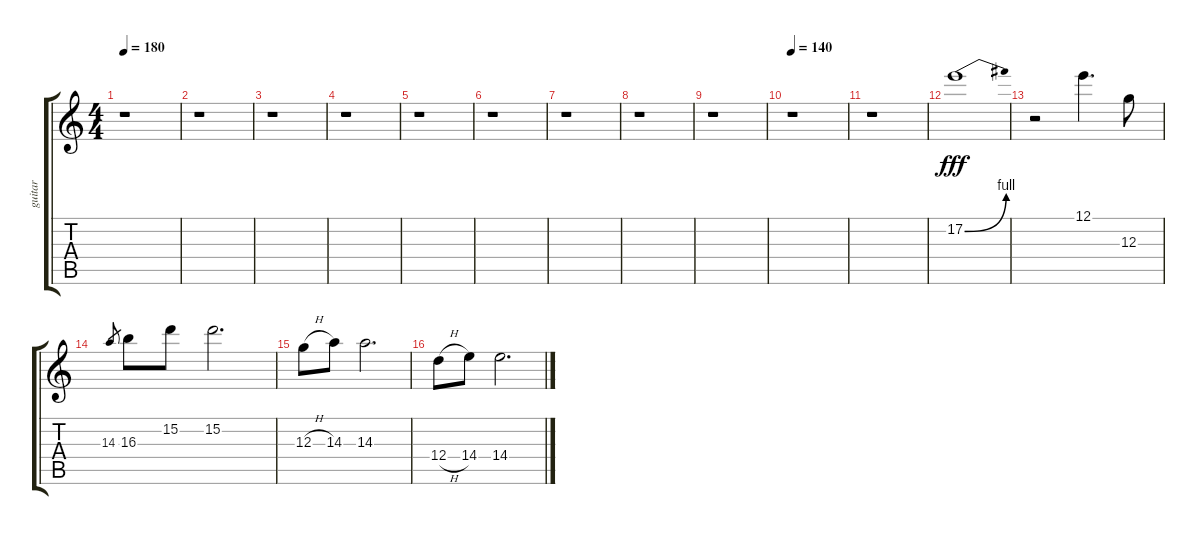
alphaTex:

\track ("guitar" "guitar") {instrument acousticguitarsteel}
\staff {score tabs}
\tuning (E4 B3 G3 D3 A2 E2) {hide}
\ts (4 4)
\tempo 180
\clef g2
\ks c
r.1{dy f} |
r.1 |
r.1 |
r.1 |
r.1 |
r.1 |
r.1 |
r.1 |
r.1 |
\tempo 140
r.1 |
r.1{instrument acousticguitarsteel} |
17.2{be (bend 0 0 60 4)}.1{dy fff} |
r.2 12.1.4{d} 12.3.8 |
14.3.8{gr} 16.3.8 15.2.8 15.2.2{d} |
12.3{h}.8 14.3.8 14.3.2{d} |
12.4{h}.8 14.4.8 14.4.2{d}
